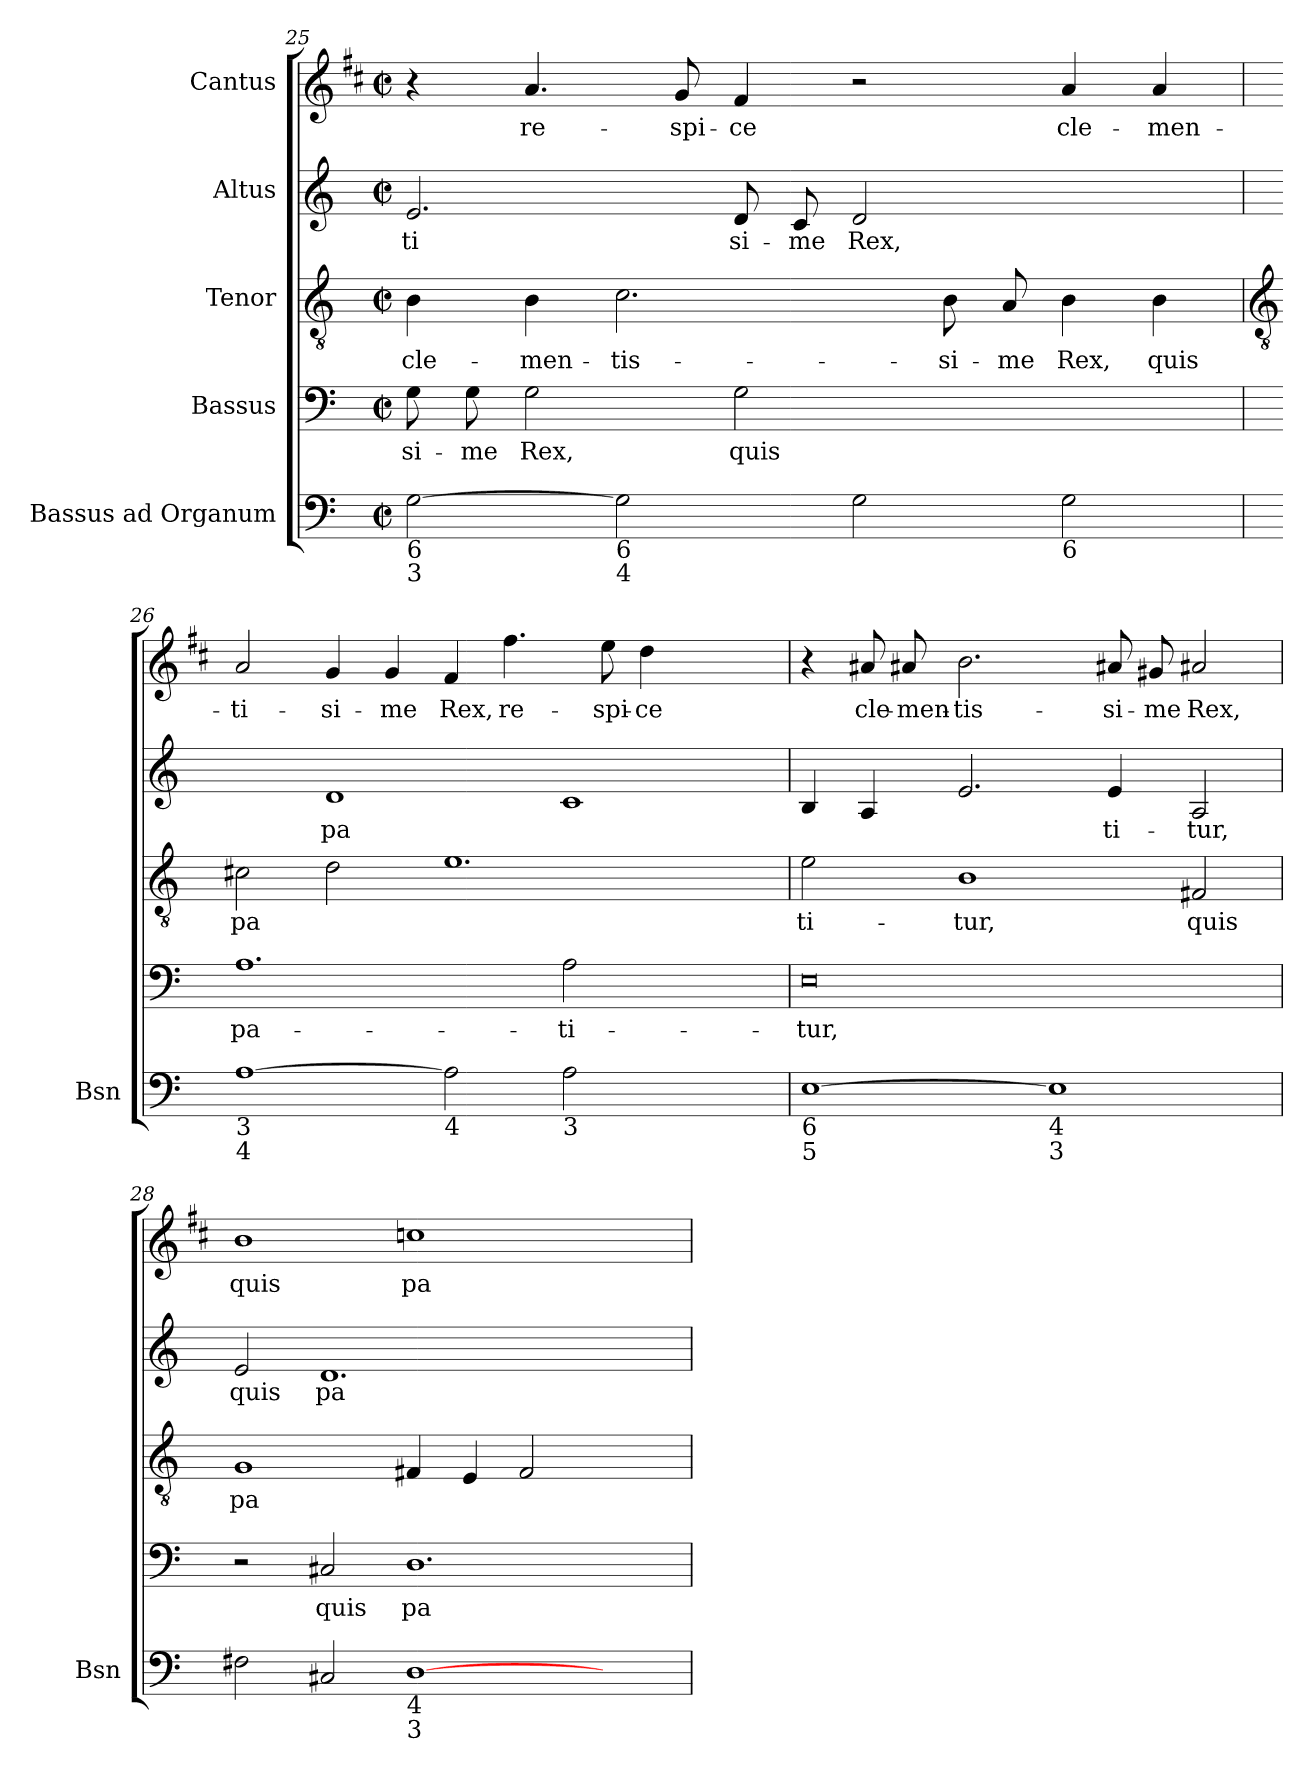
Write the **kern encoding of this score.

**kern	**kern	**text	**kern	**text	**kern	**text	**kern	**text
*part5	*part4	*part4	*part3	*part3	*part2	*part2	*part1	*part1
*staff5	*staff4	*staff4	*staff3	*staff3	*staff2	*staff2	*staff1	*staff1
*I"Bassus ad Organum	*I"Bassus	*	*I"Tenor	*	*I"Altus	*	*I"Cantus	*
*I'Bsn	*	*	*	*	*	*	*	*
*clefF4	*clefF4	*	*clefGv2	*	*clefG2	*	*clefG2	*
*	*	*	*	*	*	*	*ITrd1c2	*
*k[]	*k[]	*	*k[]	*	*k[]	*	*k[]	*
*C:	*C:	*	*C:	*	*C:	*	*C:	*
*M4/2	*M4/2	*	*M4/2	*	*M4/2	*	*M4/2	*
*met(c|)	*met(c|)	*	*met(c|)	*	*met(c|)	*	*met(c|)	*
=25	=25	=25	=25	=25	=25	=25	=25	=25
!LO:TX:b:t=6\n3	!	!	!	!	!	!	!	!
!	!	!LO:LY:b	!	!LO:LY:b	!	!LO:LY:b	!	!
[2G	8G	si-	4B	cle-	2.e	-ti	4r	.
!	!	!LO:LY:b	!	!	!	!	!	!
.	8G	-me	.	.	.	.	.	.
!	!	!LO:LY:b	!	!LO:LY:b	!	!	!	!LO:LY:b
.	2G	Rex,	4B	-men-	.	.	4.g	re-
!LO:TX:b:t=6\n4	!	!	!	!	!	!	!	!
!	!	!	!	!LO:LY:b	!	!	!	!
2G]	.	.	2.c	-tis-	.	.	.	.
!	!	!	!	!	!	!	!	!LO:LY:b
.	.	.	.	.	.	.	8f	-spi-
!	!	!LO:LY:b	!	!	!	!LO:LY:b	!	!LO:LY:b
.	2G	quis	.	.	8d	si-	4e	-ce
!	!	!	!	!	!	!LO:LY:b	!	!
.	.	.	.	.	8c	-me	.	.
!	!	!	!	!	!	!LO:LY:b	!	!
2G	.	.	.	.	2d	Rex,	2r	.
!	!	!	!	!LO:LY:b	!	!	!	!
.	2.ryy	.	8B	-si-	.	.	.	.
!	!	!	!	!LO:LY:b	!	!	!	!
.	.	.	8A	-me	.	.	.	.
!LO:TX:b:t=6	!	!	!	!	!	!	!	!
!	!	!	!	!LO:LY:b	!	!LO:LY:b	!	!LO:LY:b
2G	.	.	4B	Rex,	[2eyy	quis	4g	cle-
!	!	!	!	!LO:LY:b	!	!	!	!LO:LY:b
.	.	.	4B	quis	.	.	4g	-men-
!!LO:LB:g=z
=26	=26	=26	=26	=26	=26	=26	=26	=26
*	*	*	*clefGv2	*	*	*	*	*
!LO:TX:b:t=3	!	!	!	!	!	!	!	!
!LO:TX:b:t=4	!	!	!	!	!	!	!	!
!	!	!LO:LY:b	!	!LO:LY:b	!	!	!	!LO:LY:b
[1A	1.A	pa-	2c#X	pa	2eyy]	.	2g	-ti-
!	!	!	!	!	!	!LO:LY:b	!	!LO:LY:b
.	.	.	2d	.	1d	pa	4f	-si-
!	!	!	!	!	!	!	!	!LO:LY:b
.	.	.	.	.	.	.	4f	-me
!LO:TX:b:t=4	!	!	!	!	!	!	!	!
!	!	!	!	!	!	!	!	!LO:LY:b
2A]	.	.	1.e	.	.	.	4e	Rex,
!	!	!	!	!	!	!	!	!LO:LY:b
.	.	.	.	.	.	.	4.ee	re-
!LO:TX:b:t=3	!	!	!	!	!	!	!	!
!	!	!LO:LY:b	!	!	!	!	!	!
2A	2A	-ti-	.	.	1c	.	.	.
!	!	!	!	!	!	!	!	!LO:LY:b
.	.	.	.	.	.	.	8dd	-spi-
!	!	!	!	!	!	!	!	!LO:LY:b
.	.	.	.	.	.	.	4cc	-ce
2ryy	2ryy	.	.	.	.	.	2ryy	.
=27	=27	=27	=27	=27	=27	=27	=27	=27
!LO:TX:b:t=6	!	!	!	!	!	!	!	!
!LO:TX:b:t=5	!	!	!	!	!	!	!	!
!	!	!LO:LY:b	!	!LO:LY:b	!	!	!	!
[1E	0E	-tur,	2e	ti-	4B	.	4r	.
!	!	!	!	!	!	!	!	!LO:LY:b
.	.	.	.	.	4A	.	8g#X	cle-
!	!	!	!	!	!	!	!	!LO:LY:b
.	.	.	.	.	.	.	8g#X	-men-
!	!	!	!	!LO:LY:b	!	!	!	!LO:LY:b
.	.	.	1B	-tur,	2.e	.	2.a	-tis-
!LO:TX:b:t=4	!	!	!	!	!	!	!	!
!LO:TX:b:t=3	!	!	!	!	!	!	!	!
1E]	.	.	.	.	.	.	.	.
!	!	!	!	!	!	!LO:LY:b	!	!LO:LY:b
.	.	.	.	.	4e	ti-	8g#X	-si-
!	!	!	!	!	!	!	!	!LO:LY:b
.	.	.	.	.	.	.	8f#X	-me
!	!	!	!	!LO:LY:b	!	!LO:LY:b	!	!LO:LY:b
.	.	.	2F#X	quis	2A	-tur,	2g#X	Rex,
=28	=28	=28	=28	=28	=28	=28	=28	=28
!	!	!	!	!LO:LY:b	!	!LO:LY:b	!	!LO:LY:b
2F#X	2r	.	1G	pa	2e	quis	1a	quis
!	!	!LO:LY:b	!	!	!	!LO:LY:b	!	!
2C#X	2C#X	quis	.	.	1.d	pa	.	.
!LO:TX:b:t=4	!	!	!	!	!	!	!	!
!LO:TX:b:t=3	!	!	!	!	!	!	!	!
!	!	!LO:LY:b	!	!	!	!	!	!LO:LY:b
[1D	1.D	pa	4F#X	.	.	.	1b-X	pa
.	.	.	4E	.	.	.	.	.
.	.	.	2F#	.	.	.	.	.
2ryy	.	.	2ryy	.	2ryy	.	2ryy	.
=	=	=	=	=	=	=	=	=
*-	*-	*-	*-	*-	*-	*-	*-	*-
